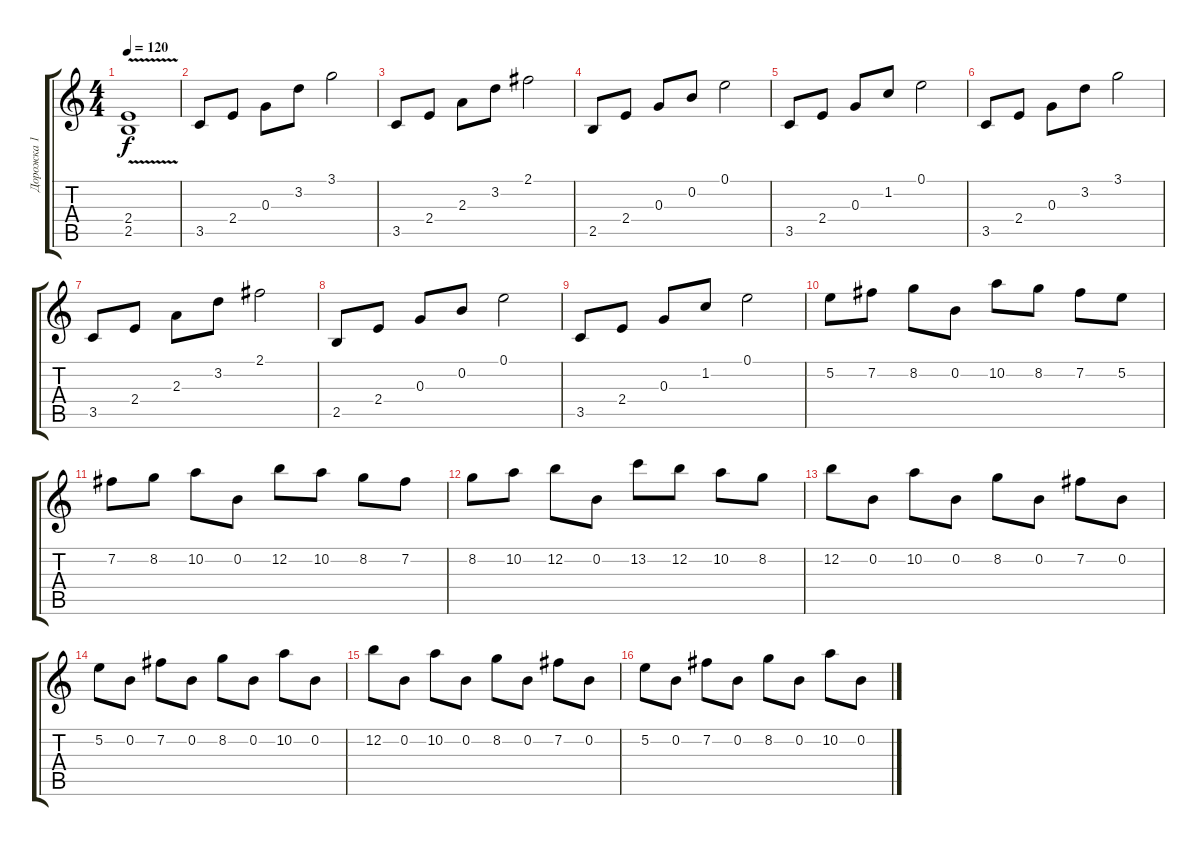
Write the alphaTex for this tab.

\track ("Дорожка 1" "Дорожка 1") {instrument acousticguitarsteel}
\staff {score tabs}
\tuning (E4 B3 G3 D3 A2 E2) {hide}
\ts (4 4)
\tempo 120
\clef g2
\ks c
(2.4 2.5{v}).1{dy f} |
3.5.8 2.4.8 0.3.8 3.2.8 3.1.2 |
3.5.8 2.4.8 2.3.8 3.2.8 2.1.2 |
2.5.8 2.4.8 0.3.8 0.2.8 0.1.2 |
3.5.8 2.4.8 0.3.8 1.2.8 0.1.2 |
3.5.8 2.4.8 0.3.8 3.2.8 3.1.2 |
3.5.8 2.4.8 2.3.8 3.2.8 2.1.2 |
2.5.8 2.4.8 0.3.8 0.2.8 0.1.2 |
3.5.8 2.4.8 0.3.8 1.2.8 0.1.2 |
5.2.8 7.2.8 8.2.8 0.2.8 10.2.8 8.2.8 7.2.8 5.2.8 |
7.2.8 8.2.8 10.2.8 0.2.8 12.2.8 10.2.8 8.2.8 7.2.8 |
8.2.8 10.2.8 12.2.8 0.2.8 13.2.8 12.2.8 10.2.8 8.2.8 |
12.2.8 0.2.8 10.2.8 0.2.8 8.2.8 0.2.8 7.2.8 0.2.8 |
5.2.8 0.2.8 7.2.8 0.2.8 8.2.8 0.2.8 10.2.8 0.2.8 |
12.2.8 0.2.8 10.2.8 0.2.8 8.2.8 0.2.8 7.2.8 0.2.8 |
5.2.8 0.2.8 7.2.8 0.2.8 8.2.8 0.2.8 10.2.8 0.2.8
